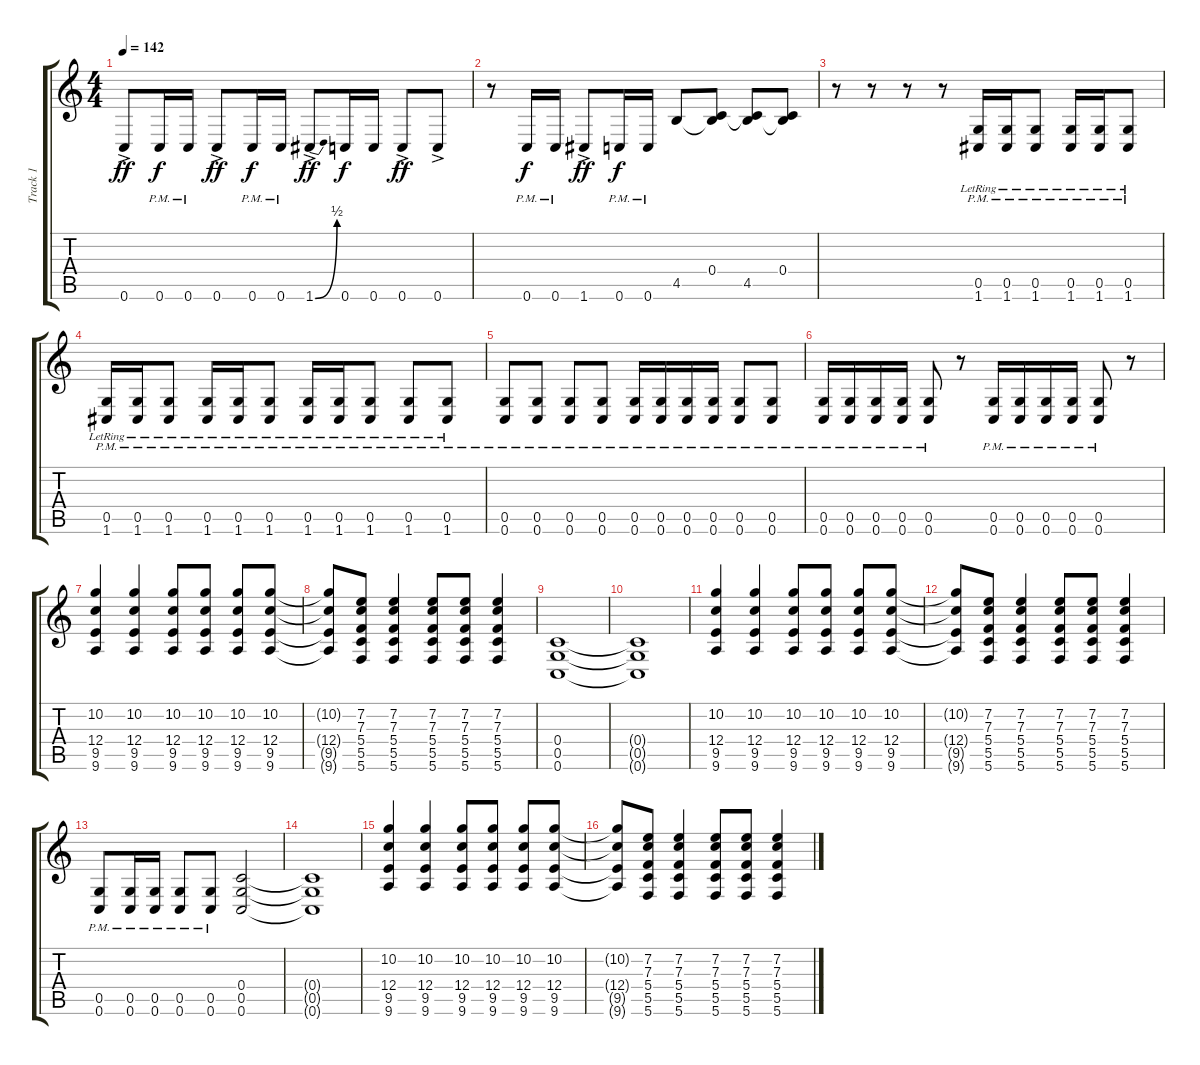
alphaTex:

\track ("Track 1" "Track 1") {instrument distortionguitar}
\staff {score tabs}
\tuning (D4 A3 F3 C3 G2 C2) {hide}
\ts (4 4)
\tempo 142
\clef g2
\ks c
0.6{ac}.8{dy ff} 0.6{pm}.16{dy f} 0.6{pm}.16 0.6{ac}.8{dy ff} 0.6{pm}.16{dy f} 0.6{pm}.16 1.6{be (bend 0 0 60 2) ac}.8{dy ff} 0.6.16{dy f} 0.6.16 0.6{ac}.8{dy ff} 0.6{ac}.8 |
r.8 0.6{pm}.16{dy f} 0.6{pm}.16 1.6{ac}.8{dy ff} 0.6{pm}.16{dy f} 0.6{pm}.16 4.5.8 (0.4 4.5{t}).8 (0.4{t} 4.5).8 (0.4 4.5{t}).8 |
r.8 r.8 r.8 r.8 (0.5{pm lr} 1.6{pm lr}).16 (0.5{pm lr} 1.6{pm lr}).16 (0.5{pm lr} 1.6{pm lr}).8 (0.5{pm lr} 1.6{pm lr}).16 (0.5{pm lr} 1.6{pm lr}).16 (0.5{pm lr} 1.6{pm lr}).8 |
(0.5{pm lr} 1.6{pm lr}).16 (0.5{pm lr} 1.6{pm lr}).16 (0.5{pm lr} 1.6{pm lr}).8 (0.5{pm lr} 1.6{pm lr}).16 (0.5{pm lr} 1.6{pm lr}).16 (0.5{pm lr} 1.6{pm lr}).8 (0.5{pm lr} 1.6{pm lr}).16 (0.5{pm lr} 1.6{pm lr}).16 (0.5{pm lr} 1.6{pm lr}).8 (0.5{pm lr} 1.6{pm lr}).8 (0.5{pm lr} 1.6{pm lr}).8 |
(0.5{pm} 0.6{pm}).8 (0.5{pm} 0.6{pm}).8 (0.5{pm} 0.6{pm}).8 (0.5{pm} 0.6{pm}).8 (0.5{pm} 0.6{pm}).16 (0.5{pm} 0.6{pm}).16 (0.5{pm} 0.6{pm}).16 (0.5{pm} 0.6{pm}).16 (0.5{pm} 0.6{pm}).8 (0.5{pm} 0.6{pm}).8 |
(0.5{pm} 0.6{pm}).16 (0.5{pm} 0.6{pm}).16 (0.5{pm} 0.6{pm}).16 (0.5{pm} 0.6{pm}).16 (0.5{pm} 0.6{pm}).8 r.8 (0.5{pm} 0.6{pm}).16 (0.5{pm} 0.6{pm}).16 (0.5{pm} 0.6{pm}).16 (0.5{pm} 0.6{pm}).16 (0.5{pm} 0.6{pm}).8 r.8 |
(10.2 12.4 9.5 9.6).4 (10.2 12.4 9.5 9.6).4 (10.2 12.4 9.5 9.6).8 (10.2 12.4 9.5 9.6).8 (10.2 12.4 9.5 9.6).8 (10.2 12.4 9.5 9.6).8 |
(10.2{t} 12.4{t} 9.5{t} 9.6{t}).8 (7.2 7.3 5.4 5.5 5.6).8 (7.2 7.3 5.4 5.5 5.6).4 (7.2 7.3 5.4 5.5 5.6).8 (7.2 7.3 5.4 5.5 5.6).8 (7.2 7.3 5.4 5.5 5.6).4 |
(0.4 0.5 0.6).1 |
(0.4{t} 0.5{t} 0.6{t}).1 |
(10.2 12.4 9.5 9.6).4 (10.2 12.4 9.5 9.6).4 (10.2 12.4 9.5 9.6).8 (10.2 12.4 9.5 9.6).8 (10.2 12.4 9.5 9.6).8 (10.2 12.4 9.5 9.6).8 |
(10.2{t} 12.4{t} 9.5{t} 9.6{t}).8 (7.2 7.3 5.4 5.5 5.6).8 (7.2 7.3 5.4 5.5 5.6).4 (7.2 7.3 5.4 5.5 5.6).8 (7.2 7.3 5.4 5.5 5.6).8 (7.2 7.3 5.4 5.5 5.6).4 |
(0.5{pm} 0.6{pm}).8 (0.5{pm} 0.6{pm}).16 (0.5{pm} 0.6{pm}).16 (0.5{pm} 0.6{pm}).8 (0.5{pm} 0.6{pm}).8 (0.4 0.5 0.6).2 |
(0.4{t} 0.5{t} 0.6{t}).1 |
(10.2 12.4 9.5 9.6).4 (10.2 12.4 9.5 9.6).4 (10.2 12.4 9.5 9.6).8 (10.2 12.4 9.5 9.6).8 (10.2 12.4 9.5 9.6).8 (10.2 12.4 9.5 9.6).8 |
(10.2{t} 12.4{t} 9.5{t} 9.6{t}).8 (7.2 7.3 5.4 5.5 5.6).8 (7.2 7.3 5.4 5.5 5.6).4 (7.2 7.3 5.4 5.5 5.6).8 (7.2 7.3 5.4 5.5 5.6).8 (7.2 7.3 5.4 5.5 5.6).4
